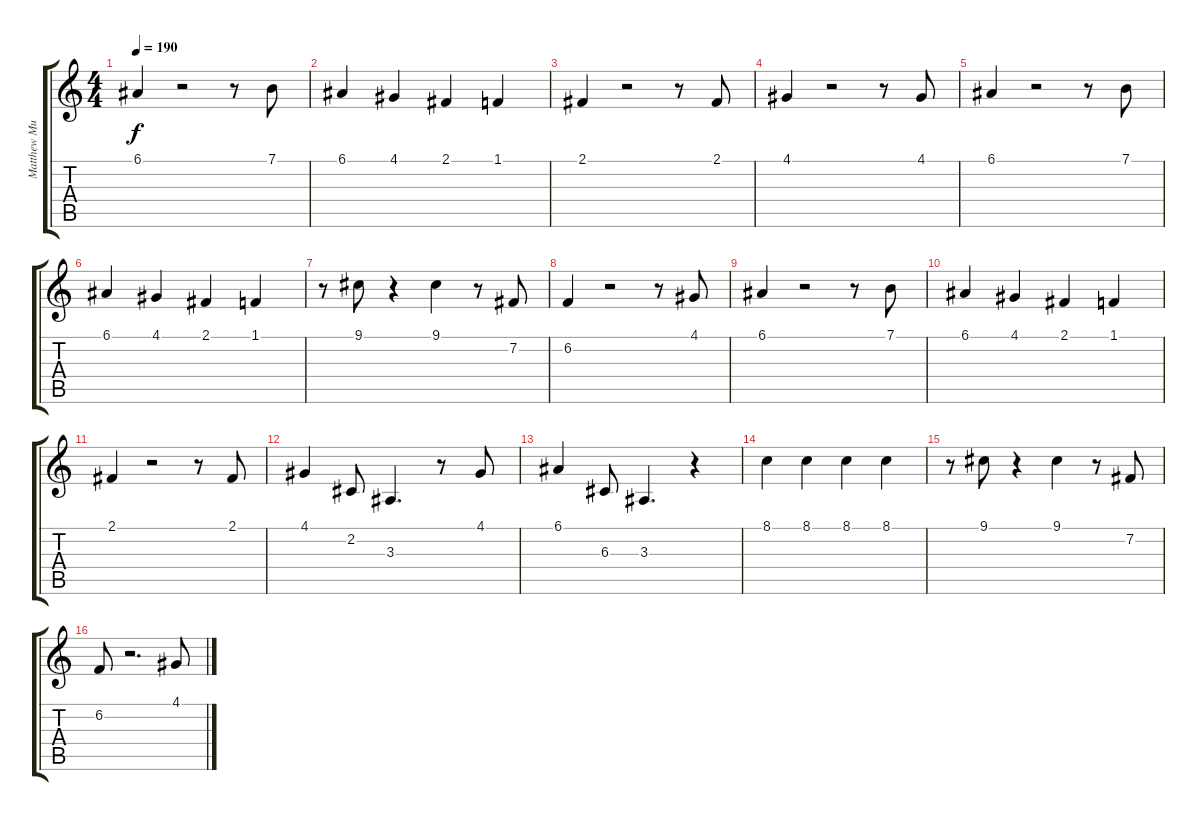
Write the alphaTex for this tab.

\track ("Matthew Murphy (High Vocals)" "Matthew Mu") {instrument electricgrandpiano}
\staff {score tabs}
\tuning (E4 B3 G3 D3 A2 E2) {hide}
\ts (4 4)
\tempo 190
\clef g2
\ks c
6.1.4{dy f} r.2 r.8 7.1.8 |
6.1.4 4.1.4 2.1.4 1.1.4 |
2.1.4 r.2 r.8 2.1.8 |
4.1.4 r.2 r.8 4.1.8 |
6.1.4 r.2 r.8 7.1.8 |
6.1.4 4.1.4 2.1.4 1.1.4 |
r.8 9.1.8 r.4 9.1.4 r.8 7.2.8 |
6.2.4 r.2 r.8 4.1.8 |
6.1.4 r.2 r.8 7.1.8 |
6.1.4 4.1.4 2.1.4 1.1.4 |
2.1.4 r.2 r.8 2.1.8 |
4.1.4 2.2.8 3.3.4{d} r.8 4.1.8 |
6.1.4 6.3.8 3.3.4{d} r.4 |
8.1.4 8.1.4 8.1.4 8.1.4 |
r.8 9.1.8 r.4 9.1.4 r.8 7.2.8 |
6.2.8 r.2{d} 4.1.8
